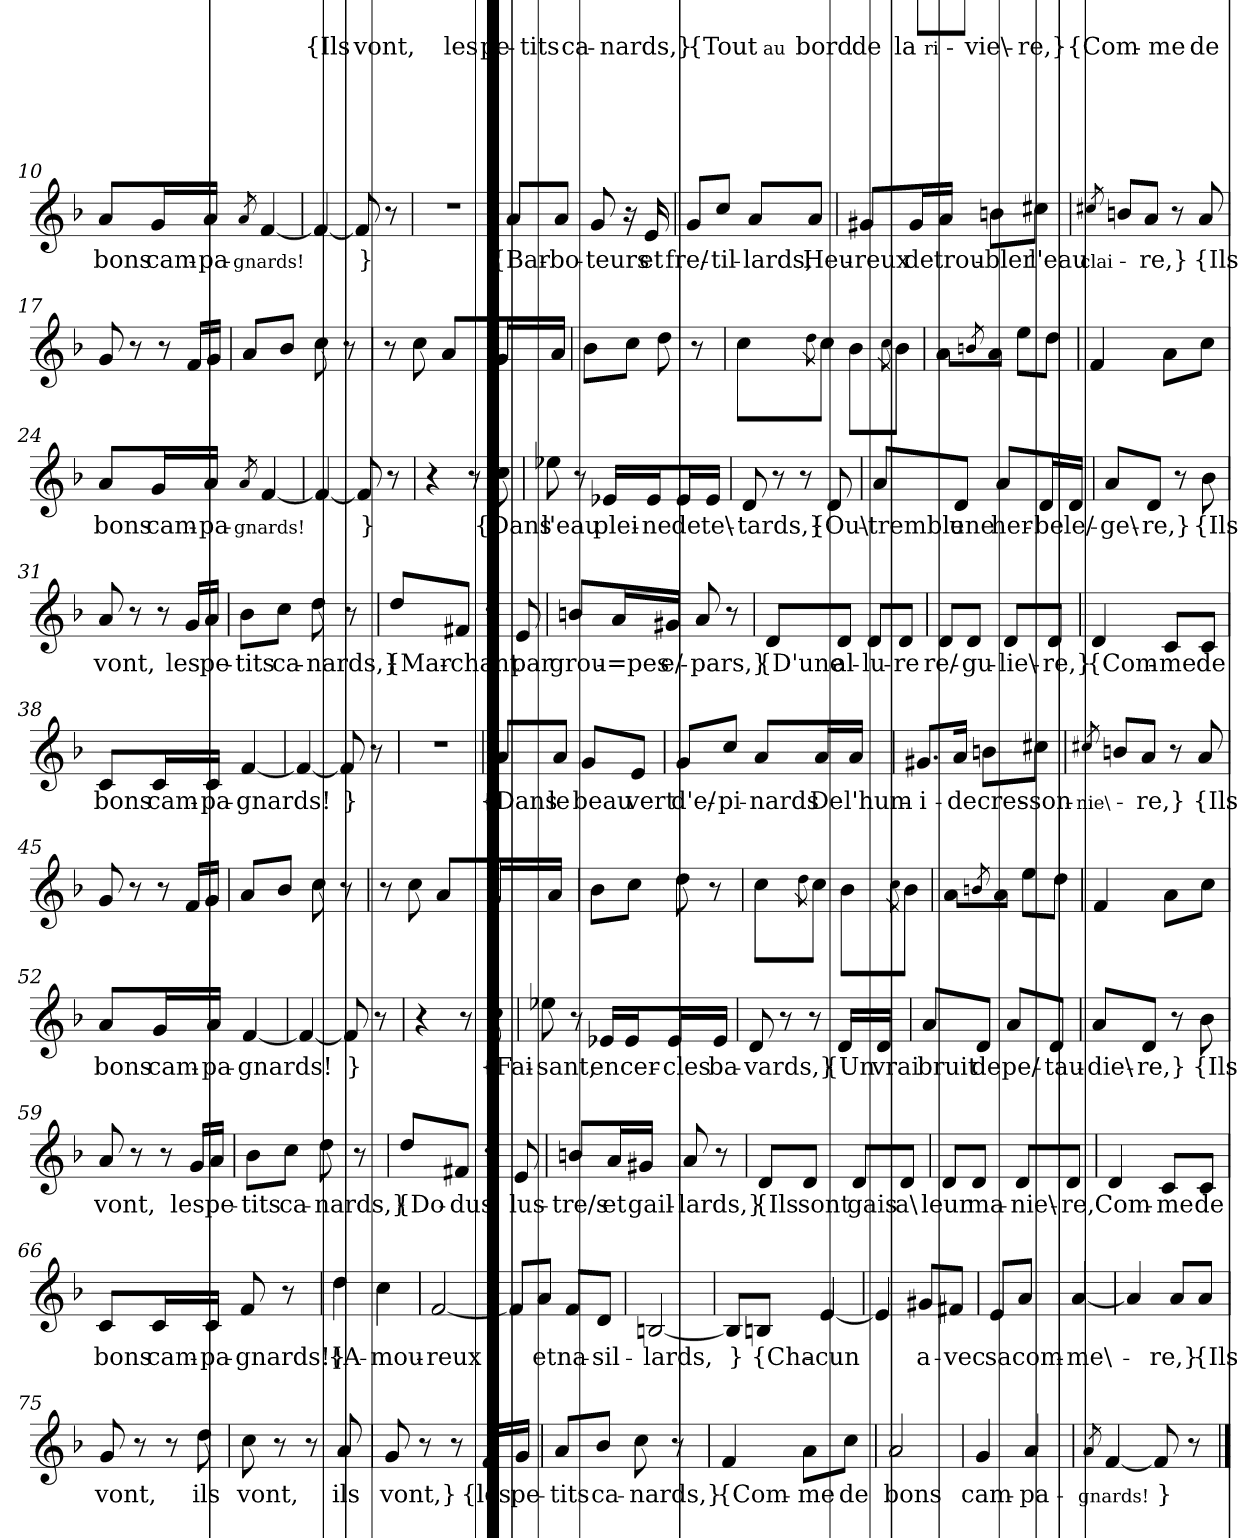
**kern	**text
*part1	*part1
*staff1	*staff1
*clefG2	*
*k[b-]	*
*M2/4	*
=	=
2r	.
=2	=2
2r	.
=3	=3
2r	.
=4	=4
4r	.
8r	.
8a	{Ils
=5	=5
8g	vont,
8r	.
8r	.
16f/LL	les
16g/JJ	pe-
=6	=6
8a/L	-tits
8b-/J	ca-
8cc	-nards,}
8r	.
=7	=7
8b-\L	{Tout
8qcc\	au
8b-\J	.
8a/L	bord
8a/J	de
=8	=8
8g/L	la
8qa/	ri-
8g/J	.
8dd/L	-vie\-
8d/J	-re,}
=9	=9
4f	{Com-
8a\L	-me
8cc\J	de
=10	=10
8a/L	bons
16g/L	cam-
16a/JJ	-pa-
8qa	-gnards!
[4f	.
=11	=11
4f_	.
8f]	}
8r	.
=12	=12
2r	.
=13	=13
8a/L	{Bar-
8a/J	-bo-
8g	-teurs
16r	.
16e	et
=14	=14
8g/L	fre/-
8cc/J	-til-
8a/L	-lards,
8a/J	Heu-
=15	=15
8g#X/L	-reux
16g#/L	de
16a/JJ	trou-
8bn\L	-bler
8cc#X\J	l'eau
=16	=16
8qcc#X	clai-
8bn/L	.
8a/J	-re,}
8r	.
8a	{Ils
=17	=17
8g	vont,
8r	.
8r	.
16f/LL	les
16g/JJ	pe-
=18	=18
8a/L	-tits
8b-/J	ca-
8cc	-nards,}
8r	.
=19	=19
8r	.
8cc	{Ils
8a/L	sem-
16g/L	-blent
16a/JJ	un
=20	=20
8b-\L	peu
8cc\J	jo-
8dd	-bards,}
8r	.
=21	=21
8cc\L	{Mais
8qdd\	ils
8cc\J	.
8b-\L	sont
8qcc\	a\
8b-\J	.
=22	=22
8a/L	leur
8qbn/	af-
8a/J	.
8ee\L	-fai-
8dd\J	-re,}
=23	=23
4f	{Com-
8a\L	-me
8cc\J	de
=24	=24
8a/L	bons
16g/L	cam-
16a/JJ	-pa-
8qa	-gnards!
[4f	.
=25	=25
4f_	.
8f]	}
8r	.
=26	=26
4r	.
8r	.
8cc	{Dans
=27	=27
8ee-X	l'eau
8r	.
16e-X/LL	plei-
16e-/J	-ne
16e-/L	de
16e-/JJ	te\-
=28	=28
8d	-tards,}
8r	.
8r	.
8d	{Ou\-
=29	=29
8a/L	tremble
8d/J	une
8a/L	her-
16d/L	-be
16d/JJ	le/-
=30	=30
8a/L	-ge\-
8d/J	-re,}
8r	.
8b-	{Ils
=31	=31
8a	vont,
8r	.
8r	.
16g/LL	les
16a/JJ	pe-
=32	=32
8b-\L	-tits
8cc\J	ca-
8dd	-nards,}
8r	.
=33	=33
8dd/L	{Mar-
8f#X/J	-chant
8r	.
8e	par
=34	=34
8bn/L	grou-
16a/L	=pes
16g#X/JJ	e/-
8a	-pars,}
8r	.
=35	=35
8d/L	{D'une
8d/J	al-
8d/L	-lu-
8d/J	-re
=36	=36
8d/L	re/-
8d/J	-gu-
8d/L	-lie\-
8d/J	-re,}
=37	=37
4d	{Com-
8c/L	-me
8c/J	de
=38	=38
8c/L	bons
16c/L	cam-
16c/JJ	-pa-
[4f	-gnards!
=39	=39
4f_	.
8f]	}
8r	.
=40	=40
2r	.
=41	=41
8a/L	{Dans
8a/J	le
8g/L	beau
8e/J	vert
=42	=42
8g/L	d'e/-
8cc/J	-pi-
8a/L	-nards
16a/L	De
16a/JJ	l'hum-
=43	=43
8.g#X/L	-i-
16a/Jk	-de
8bn\L	cres-
8cc#X\J	son-
=44	=44
8qcc#X	-nie\-
8bn/L	.
8a/J	-re,}
8r	.
8a	{Ils
=45	=45
8g	vont,
8r	.
8r	.
16f/LL	les
16g/JJ	pe-
=46	=46
8a/L	-tits
8b-/J	ca-
8cc	-nards,}
8r	.
=47	=47
8r	.
8cc	{Et
8a/L	quoi
16g/L	qu'un
16a/JJ	peu
=48	=48
8b-\L	go-
8cc\J	-gue-
8dd	-nards,}
8r	.
=49	=49
8cc\L	{Ils
8qdd\	sont
8cc\J	.
8b-\L	d'hu-
8qcc\	-meur
8b-\J	.
=50	=50
8a/L	de/-
8qbn/	-bon-
8a/J	.
8ee\L	-nai-
8dd\J	-re}
=51	=51
4f	{Com-
8a\L	-me
8cc\J	de
=52	=52
8a/L	bons
16g/L	cam-
16a/JJ	-pa-
[4f	-gnards!
=53	=53
4f_	.
8f]	}
8r	.
=54	=54
4r	.
8r	.
8cc	{Fai-
=55	=55
8ee-X	-sant,
8r	.
16e-X/LL	en
16e-/J	cer-
16e-/L	-cles
16e-/JJ	ba-
=56	=56
8d	-vards,}
8r	.
8r	.
16d/LL	{Un
16d/JJ	vrai
=57	=57
8a/L	bruit
8d/J	de
8a/L	pe/-
8d/J	-tau-
=58	=58
8a/L	-die\-
8d/J	-re,}
8r	.
8b-	{Ils
=59	=59
8a	vont,
8r	.
8r	.
16g/LL	les
16a/JJ	pe-
=60	=60
8b-\L	-tits
8cc\J	ca-
8dd	-nards,}
8r	.
=61	=61
8dd/L	{Do-
8f#X/J	-dus,
8r	.
8e	lus-
=62	=62
8bn/L	-tre/s
16a/L	et
16g#X/JJ	gail-
8a	-lards,}
8r	.
=63	=63
8d/L	{Ils
8d/J	sont
8d/L	gais
8d/J	a\
=64	=64
8d/L	leur
8d/J	ma-
8d/L	-nie\-
8d/J	-re,
=65	=65
4d	Com-
8c/L	-me
8c/J	de
=66	=66
8c/L	bons
16c/L	cam-
16c/JJ	-pa-
8f	-gnards!}
8r	.
=67	=67
4dd	{A-
4cc	-mou-
=68	=68
[2f	-reux
=69	=69
8f/L]	.
8a/J	et
8f/L	na-
8d/J	-sil-
=70	=70
[2Bn	-lards,
=71	=71
8Bn/L]	}
8Bn/J	{Cha-
[4e	-cun
=72	=72
4e]	.
8g#X/L	a-
8f#X/J	-vec
=73	=73
8e/L	sa
8a/J	com-
[4a	-me\-
=74	=74
4a]	.
8a/L	-re,}
8a/J	{Ils
=75	=75
8g	vont,
8r	.
8r	.
8dd	ils
=76	=76
8cc	vont,
8r	.
8r	.
8a	ils
=77	=77
8g	vont,}
8r	.
8r	.
16f/LL	{les
16g/JJ	-pe-
=78	=78
8a/L	-tits
8b-/J	ca-
8cc	-nards,}
8r	.
=79	=79
4f	{Com-
8a\L	-me
8cc\J	de
=80	=80
2a	bons
=81	=81
4g	cam-
4a	-pa-
=82	=82
8qa	-gnards!
[4f	.
8f]	}
8r	.
==	==
*-	*-
